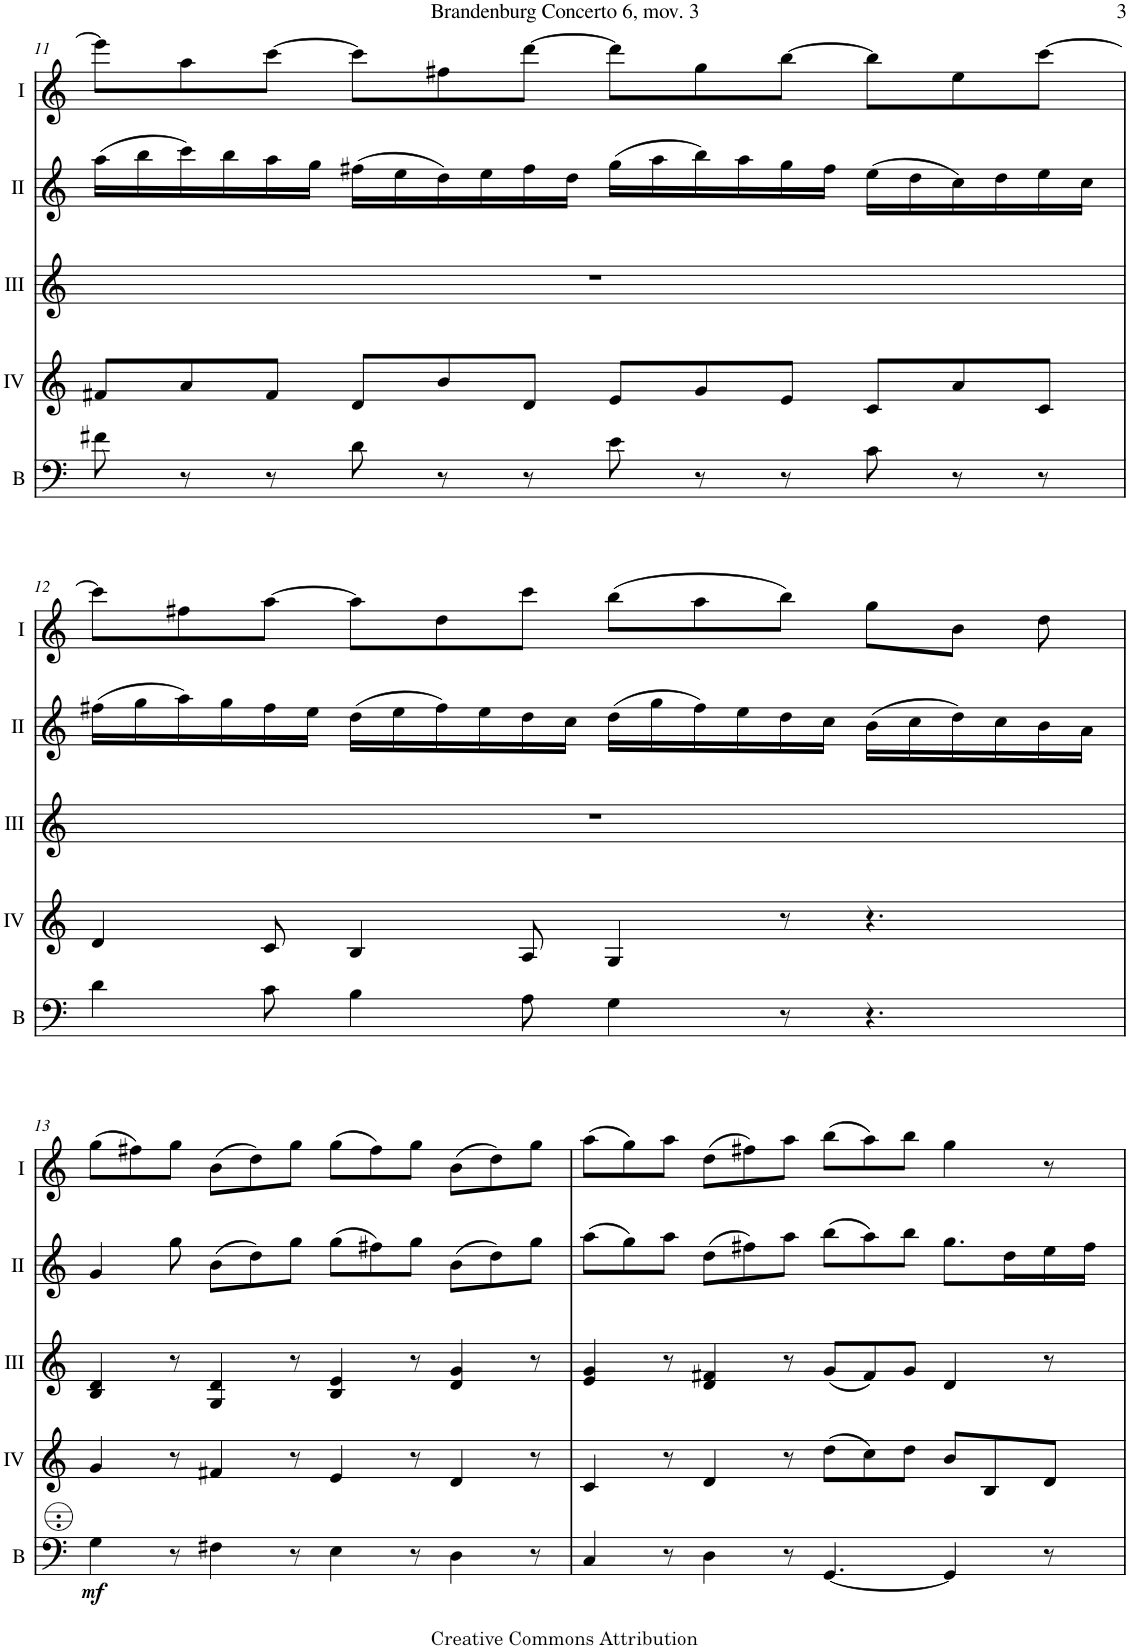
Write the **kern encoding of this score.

**kern	**dynam	**kern	**kern	**kern	**kern
*part5	*part5	*part4	*part3	*part2	*part1
*staff5	*staff5	*staff4	*staff3	*staff2	*staff1
*I"Bass	*	*I"Acc. 4	*I"Acc. 3	*I"Acc. 2	*I"Acc. 1
*I'B	*	*	*	*	*
!!LO:PB:g=z
*clefF4	*	*clefG2	*clefG2	*clefG2	*clefG2
*Trd7c12	*	*Trd7c12	*	*Trd7c12	*Trd7c12
*k[]	*	*k[]	*k[]	*k[]	*k[]
*M12/8	*	*M12/8	*M12/8	*M12/8	*M12/8
=11	=11	=11	=11	=11	=11
8f#X\	.	8f#X/L	1.r	(16aa\LL	8eee\L]
.	.	.	.	16bb\	.
8r	.	8a/	.	16ccc\)	8aa\
.	.	.	.	16bb\	.
8r	.	8f#/J	.	16aa\	[8ccc\J
.	.	.	.	16gg\JJ	.
8d\	.	8d/L	.	(16ff#X\LL	8ccc\L]
.	.	.	.	16ee\	.
8r	.	8b/	.	16dd\)	8ff#X\
.	.	.	.	16ee\	.
8r	.	8d/J	.	16ff#\	[8ddd\J
.	.	.	.	16dd\JJ	.
8e\	.	8e/L	.	(16gg\LL	8ddd\L]
.	.	.	.	16aa\	.
8r	.	8g/	.	16bb\)	8gg\
.	.	.	.	16aa\	.
8r	.	8e/J	.	16gg\	[8bb\J
.	.	.	.	16ff#\JJ	.
8c\	.	8c/L	.	(16ee\LL	8bb\L]
.	.	.	.	16dd\	.
8r	.	8a/	.	16cc\)	8ee\
.	.	.	.	16dd\	.
8r	.	8c/J	.	16ee\	[8ccc\J
.	.	.	.	16cc\JJ	.
!!LO:LB:g=z
=12	=12	=12	=12	=12	=12
4d\	.	4d/	1.r	(16ff#X\LL	8ccc\L]
.	.	.	.	16gg\	.
.	.	.	.	16aa\)	8ff#X\
.	.	.	.	16gg\	.
8c\	.	8c/	.	16ff#\	[8aa\J
.	.	.	.	16ee\JJ	.
4B\	.	4B/	.	(16dd\LL	8aa\L]
.	.	.	.	16ee\	.
.	.	.	.	16ff#\)	8dd\
.	.	.	.	16ee\	.
8A\	.	8A/	.	16dd\	8ccc\J
.	.	.	.	16cc\JJ	.
4G\	.	4G/	.	(16dd\LL	(8bb\L
.	.	.	.	16gg\	.
.	.	.	.	16ff#\)	8aa\
.	.	.	.	16ee\	.
8r	.	8r	.	16dd\	8bb\J)
.	.	.	.	16cc\JJ	.
4.r	.	4.r	.	(16b\LL	8gg\L
.	.	.	.	16cc\	.
.	.	.	.	16dd\)	8b\J
.	.	.	.	16cc\	.
.	.	.	.	16b\	8dd\
.	.	.	.	16a\JJ	.
!!LO:LB:g=z
=13	=13	=13	=13	=13	=13
!	!LO:DY:b	!	!	!	!
4G\	mf	4g/	4B/ 4d/	4g/	(8gg\L
.	.	.	.	.	8ff#X\)
8r	.	8r	8r	8gg\	8gg\J
4F#X\	.	4f#X/	4G/ 4d/	(8b\L	(8b\L
.	.	.	.	8dd\)	8dd\)
8r	.	8r	8r	8gg\J	8gg\J
4E\	.	4e/	4B/ 4e/	(8gg\L	(8gg\L
.	.	.	.	8ff#X\)	8ff#\)
8r	.	8r	8r	8gg\J	8gg\J
4D\	.	4d/	4d/ 4g/	(8b\L	(8b\L
.	.	.	.	8dd\)	8dd\)
8r	.	8r	8r	8gg\J	8gg\J
=14	=14	=14	=14	=14	=14
4C/	.	4c/	4e/ 4g/	(8aa\L	(8aa\L
.	.	.	.	8gg\)	8gg\)
8r	.	8r	8r	8aa\J	8aa\J
4D\	.	4d/	4d/ 4f#X/	(8dd\L	(8dd\L
.	.	.	.	8ff#X\)	8ff#X\)
8r	.	8r	8r	8aa\J	8aa\J
[4.GG/	.	(8dd\L	(8g/L	(8bb\L	(8bb\L
.	.	8cc\)	8f#/)	8aa\)	8aa\)
.	.	8dd\J	8g/J	8bb\J	8bb\J
4GG/]	.	8b/L	4d/	8.gg\L	4gg\
.	.	8B/	.	.	.
.	.	.	.	16dd\L	.
8r	.	8d/J	8r	16ee\	8r
.	.	.	.	16ff#\JJ	.
=	=	=	=	=	=
*-	*-	*-	*-	*-	*-
